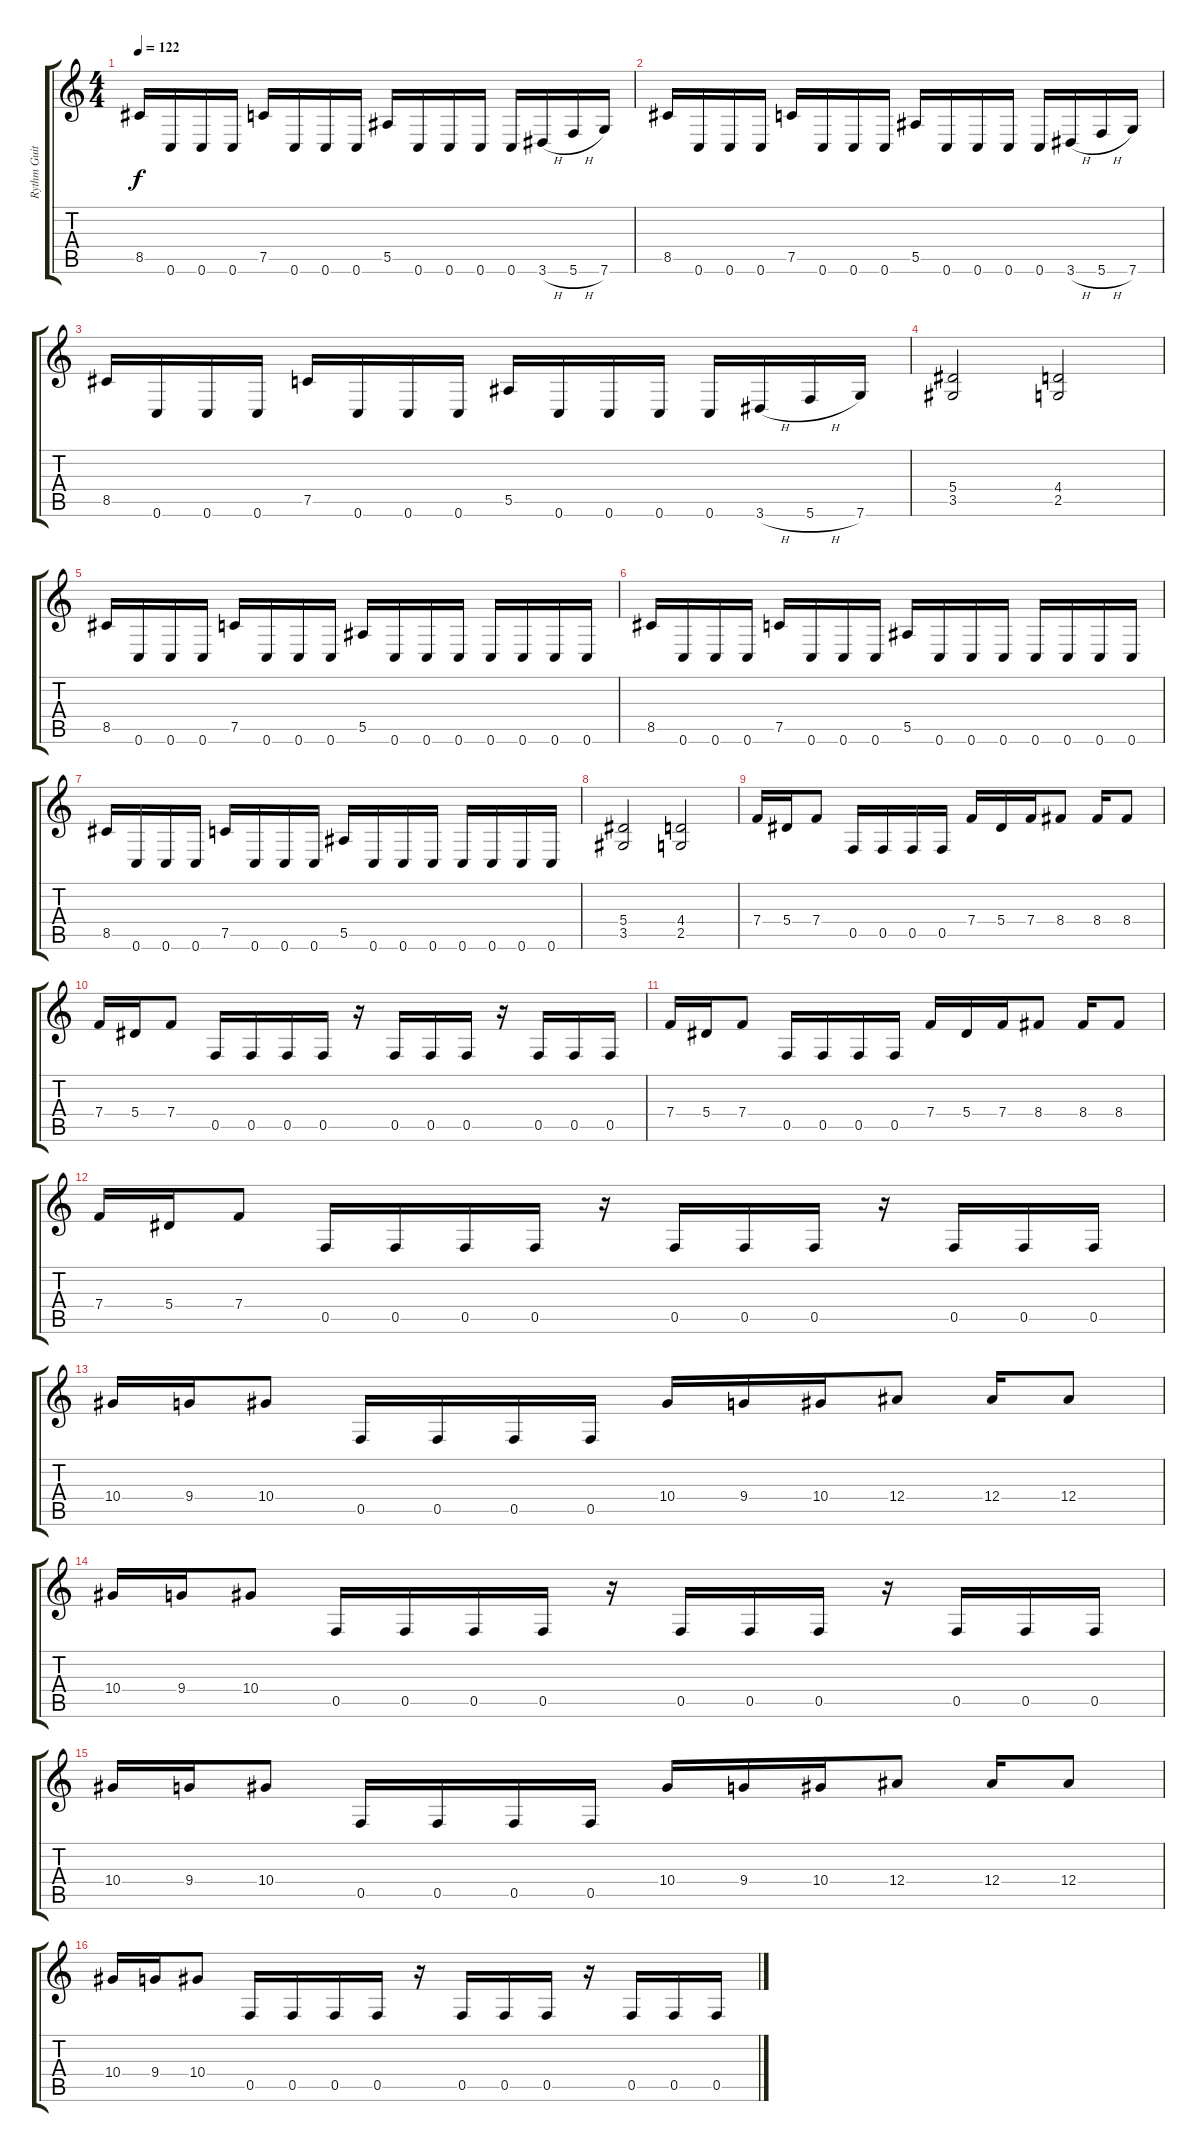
\track ("Rythm Guitar (Right)" "Rythm Guit") {instrument distortionguitar}
\staff {score tabs}
\tuning (C4 G3 Eb3 Bb2 F2 C2) {hide}
\ts (4 4)
\tempo 122
\clef g2
\ks c
8.5.16{dy f instrument distortionguitar} 0.6.16 0.6.16 0.6.16 7.5.16 0.6.16 0.6.16 0.6.16 5.5.16 0.6.16 0.6.16 0.6.16 0.6.16 3.6{h}.16 5.6{h}.16 7.6.16 |
8.5.16 0.6.16 0.6.16 0.6.16 7.5.16 0.6.16 0.6.16 0.6.16 5.5.16 0.6.16 0.6.16 0.6.16 0.6.16 3.6{h}.16 5.6{h}.16 7.6.16 |
8.5.16 0.6.16 0.6.16 0.6.16 7.5.16 0.6.16 0.6.16 0.6.16 5.5.16 0.6.16 0.6.16 0.6.16 0.6.16 3.6{h}.16 5.6{h}.16 7.6.16 |
(5.4 3.5).2 (4.4 2.5).2 |
8.5.16 0.6.16 0.6.16 0.6.16 7.5.16 0.6.16 0.6.16 0.6.16 5.5.16 0.6.16 0.6.16 0.6.16 0.6.16 0.6.16 0.6.16 0.6.16 |
8.5.16 0.6.16 0.6.16 0.6.16 7.5.16 0.6.16 0.6.16 0.6.16 5.5.16 0.6.16 0.6.16 0.6.16 0.6.16 0.6.16 0.6.16 0.6.16 |
8.5.16 0.6.16 0.6.16 0.6.16 7.5.16 0.6.16 0.6.16 0.6.16 5.5.16 0.6.16 0.6.16 0.6.16 0.6.16 0.6.16 0.6.16 0.6.16 |
(5.4 3.5).2 (4.4 2.5).2 |
7.4.16 5.4.16 7.4.8 0.5.16 0.5.16 0.5.16 0.5.16 7.4.16 5.4.16 7.4.16 8.4.8 8.4.16 8.4.8 |
7.4.16 5.4.16 7.4.8 0.5.16 0.5.16 0.5.16 0.5.16 r.16 0.5.16 0.5.16 0.5.16 r.16 0.5.16 0.5.16 0.5.16 |
7.4.16 5.4.16 7.4.8 0.5.16 0.5.16 0.5.16 0.5.16 7.4.16 5.4.16 7.4.16 8.4.8 8.4.16 8.4.8 |
7.4.16 5.4.16 7.4.8 0.5.16 0.5.16 0.5.16 0.5.16 r.16 0.5.16 0.5.16 0.5.16 r.16 0.5.16 0.5.16 0.5.16 |
10.4.16 9.4.16 10.4.8 0.5.16 0.5.16 0.5.16 0.5.16 10.4.16 9.4.16 10.4.16 12.4.8 12.4.16 12.4.8 |
10.4.16 9.4.16 10.4.8 0.5.16 0.5.16 0.5.16 0.5.16 r.16 0.5.16 0.5.16 0.5.16 r.16 0.5.16 0.5.16 0.5.16 |
10.4.16 9.4.16 10.4.8 0.5.16 0.5.16 0.5.16 0.5.16 10.4.16 9.4.16 10.4.16 12.4.8 12.4.16 12.4.8 |
10.4.16 9.4.16 10.4.8 0.5.16 0.5.16 0.5.16 0.5.16 r.16 0.5.16 0.5.16 0.5.16 r.16 0.5.16 0.5.16 0.5.16
